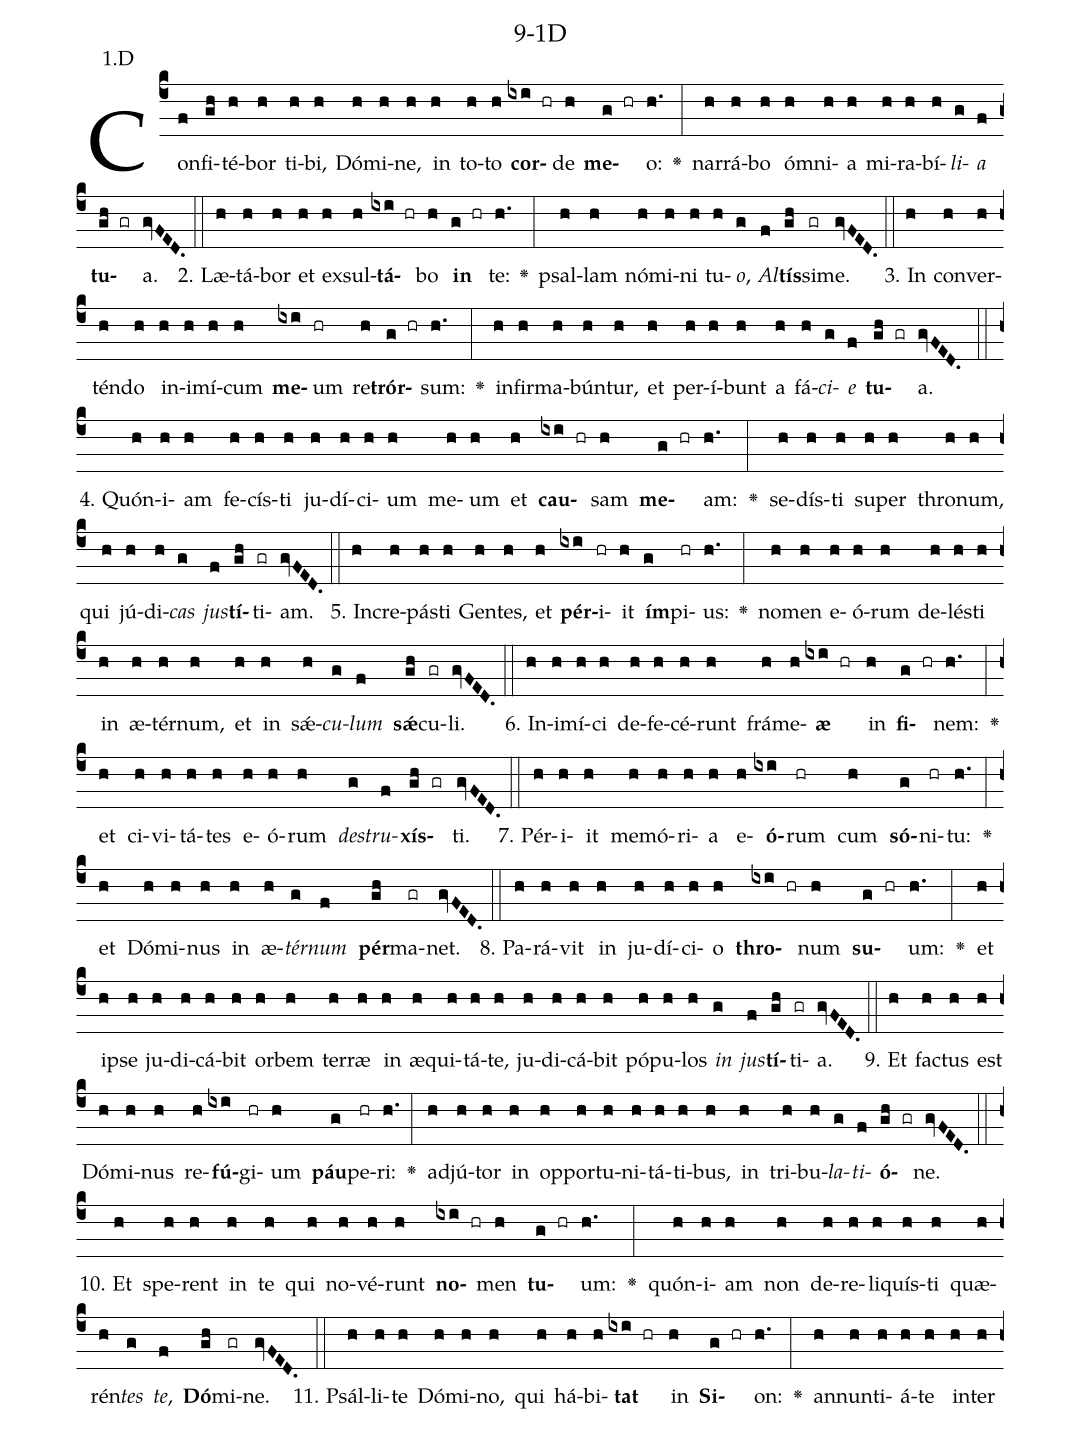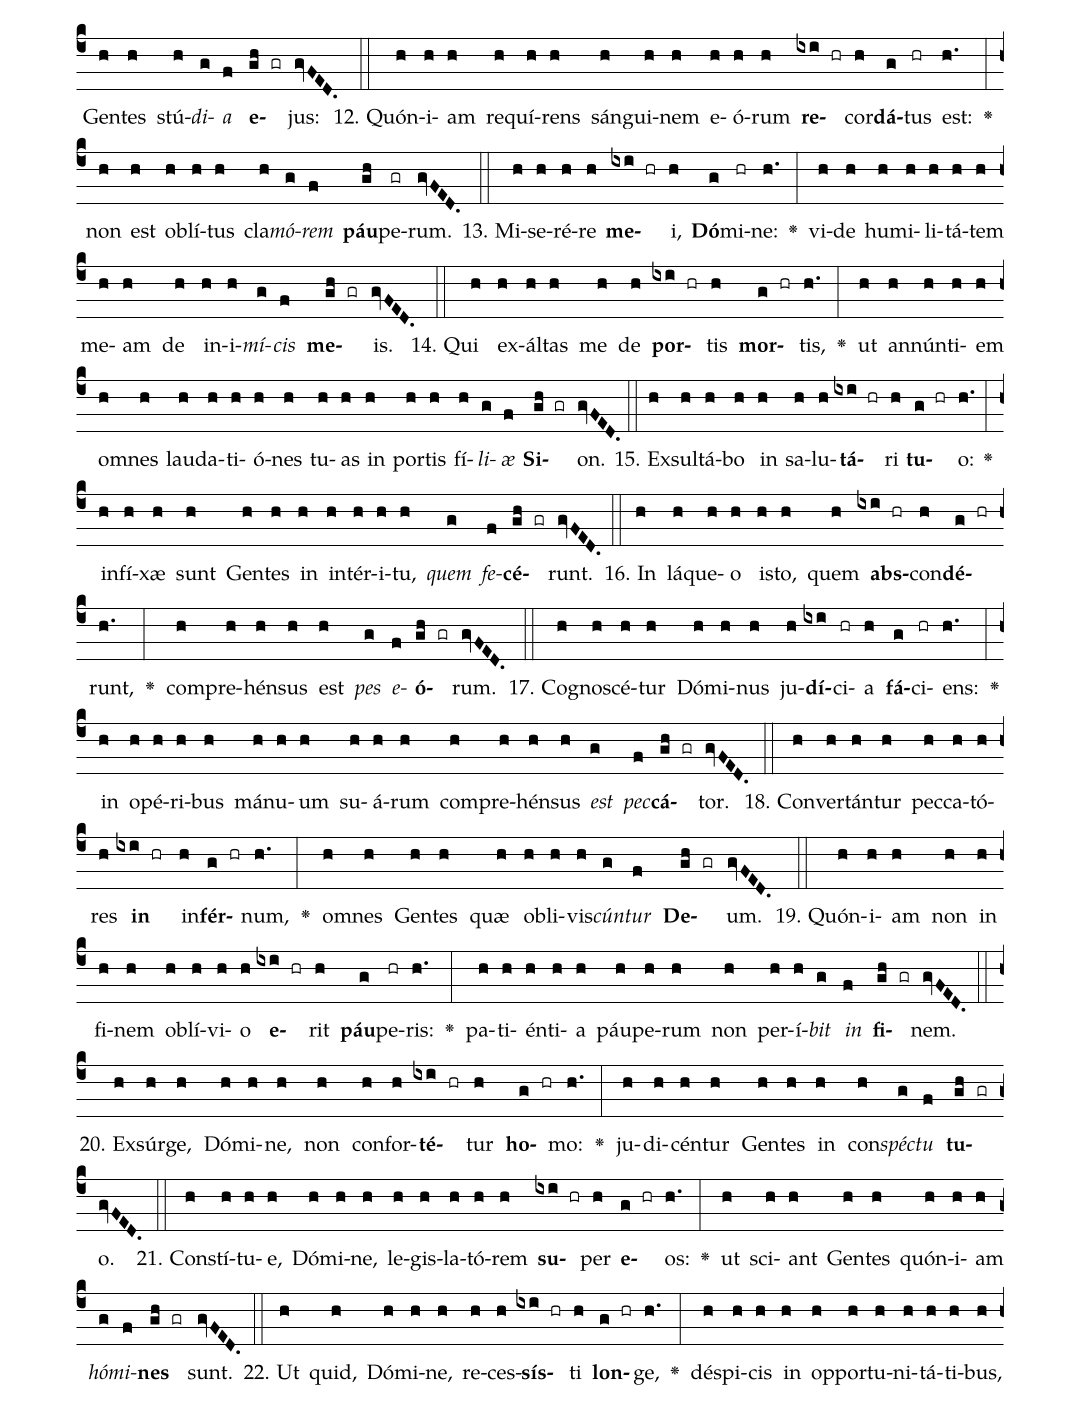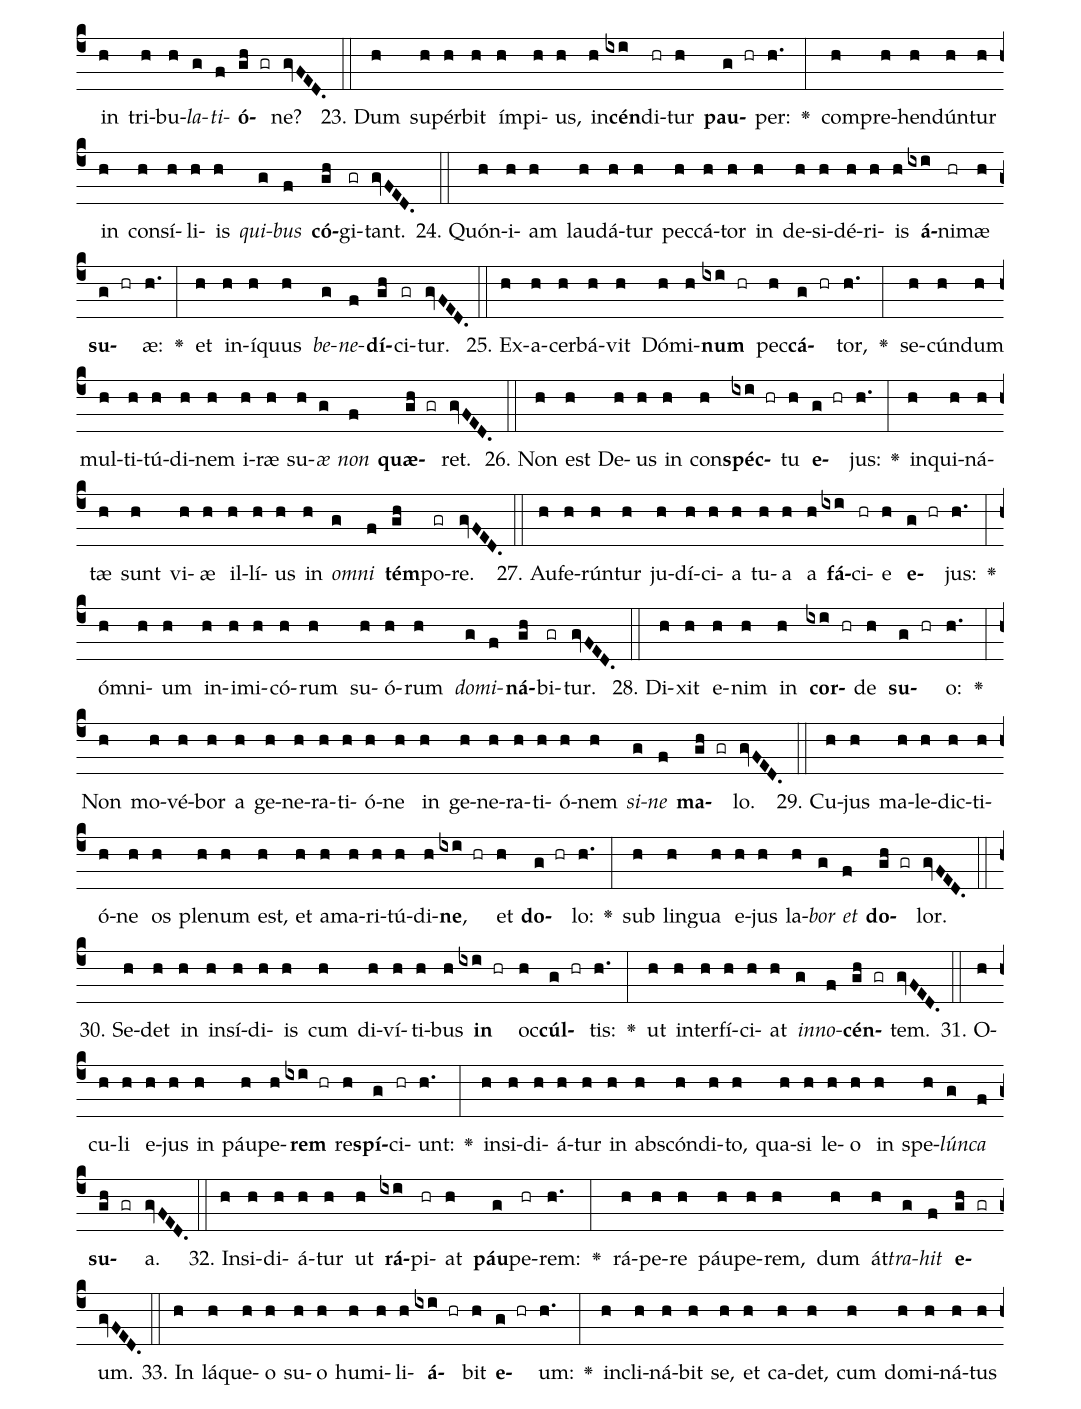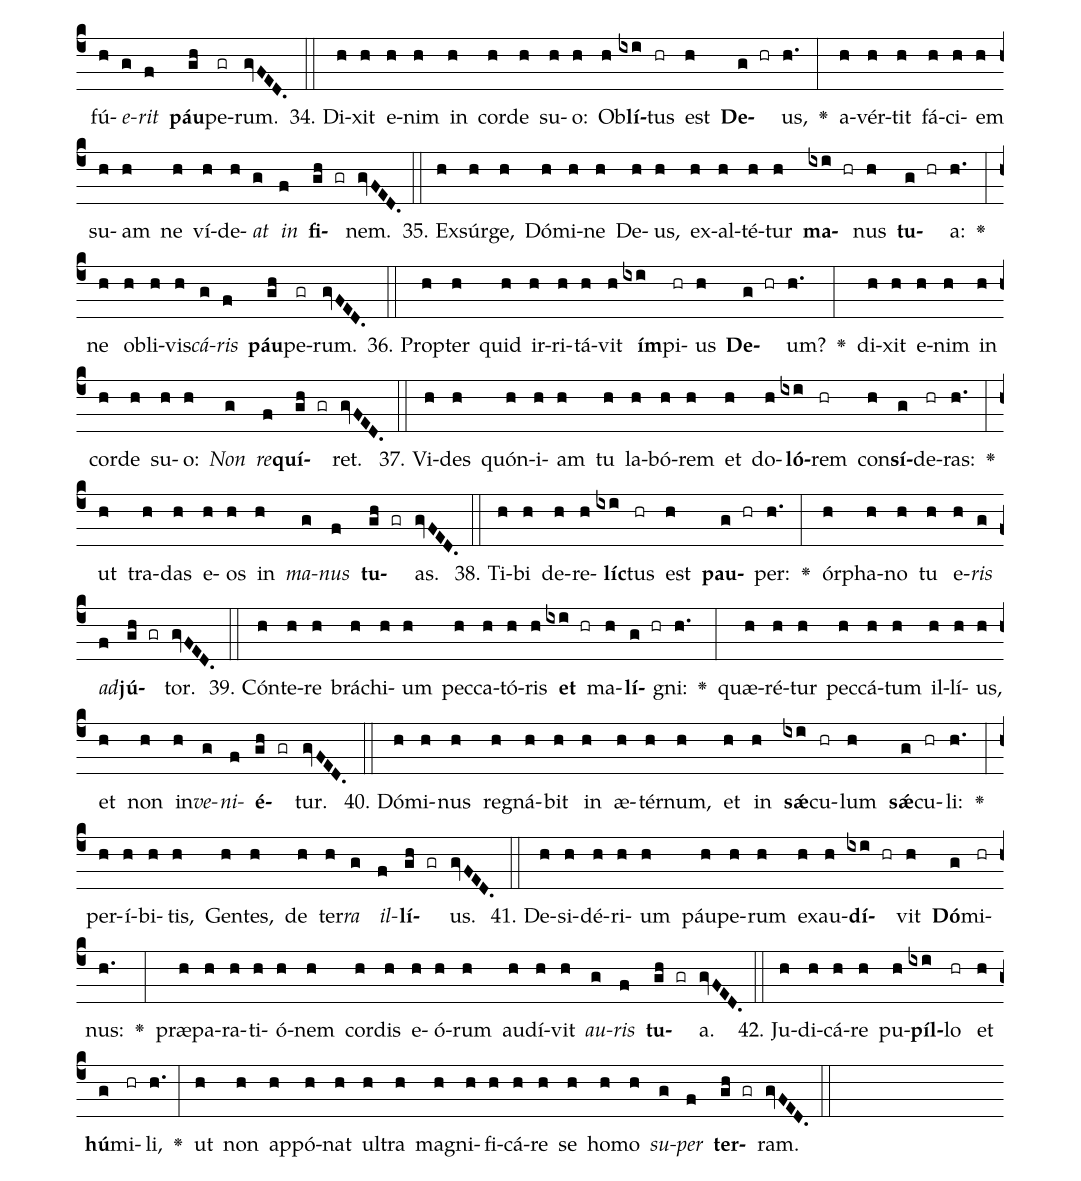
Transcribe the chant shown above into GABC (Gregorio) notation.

name: 9-1D;
annotation: 1.D;
%%
(c4)Con(f)fi(gh)té(h)bor(h) ti(h)bi,(h) Dó(h)mi(h)ne,(h) in(h) to(h)to(h) <b>cor</b>(ixi hr)de(h) <b>me</b>(g hr)o:(h.) <v>\greheightstar</v>(:) nar(h)rá(h)bo(h) óm(h)ni(h)a(h) mi(h)ra(h)bí(h)<i>li</i>(g)<i>a</i>(f) <b>tu</b>(gh gr)a.(gvFED.) (::)
2. Læ(h)tá(h)bor(h) et(h) ex(h)sul(h)<b>tá</b>(ixi hr)bo(h) <b>in</b>(g hr) te:(h.) <v>\greheightstar</v>(:) psal(h)lam(h) nó(h)mi(h)ni(h) tu(h)<i>o</i>,(g) <i>Al</i>(f)<b>tís</b>(gh)si(gr)me.(gvFED.) (::)
3. In(h) con(h)ver(h)tén(h)do(h) in(h)i(h)mí(h)cum(h) <b>me</b>(ixi)um(hr) re(h)<b>trór</b>(g hr)sum:(h.) <v>\greheightstar</v>(:) in(h)fir(h)ma(h)bún(h)tur,(h) et(h) per(h)í(h)bunt(h) a(h) fá(h)<i>ci</i>(g)<i>e</i>(f) <b>tu</b>(gh gr)a.(gvFED.) (::)
4. Quón(h)i(h)am(h) fe(h)cís(h)ti(h) ju(h)dí(h)ci(h)um(h) me(h)um(h) et(h) <b>cau</b>(ixi hr)sam(h) <b>me</b>(g hr)am:(h.) <v>\greheightstar</v>(:) se(h)dís(h)ti(h) su(h)per(h) thro(h)num,(h) qui(h) jú(h)di(h)<i>cas</i>(g) <i>jus</i>(f)<b>tí</b>(gh)ti(gr)am.(gvFED.) (::)
5. In(h)cre(h)pás(h)ti(h) Gen(h)tes,(h) et(h) <b>pér</b>(ixi)i(hr)it(h) <b>ím</b>(g)pi(hr)us:(h.) <v>\greheightstar</v>(:) no(h)men(h) e(h)ó(h)rum(h) de(h)lés(h)ti(h) in(h) æ(h)tér(h)num,(h) et(h) in(h) sǽ(h)<i>cu</i>(g)<i>lum</i>(f) <b>sǽ</b>(gh)cu(gr)li.(gvFED.) (::)
6. In(h)i(h)mí(h)ci(h) de(h)fe(h)cé(h)runt(h) frá(h)me(h)<b>æ</b>(ixi hr) in(h) <b>fi</b>(g hr)nem:(h.) <v>\greheightstar</v>(:) et(h) ci(h)vi(h)tá(h)tes(h) e(h)ó(h)rum(h) <i>de</i>(g)<i>stru</i>(f)<b>xís</b>(gh gr)ti.(gvFED.) (::)
7. Pér(h)i(h)it(h) me(h)mó(h)ri(h)a(h) e(h)<b>ó</b>(ixi)rum(hr) cum(h) <b>só</b>(g)ni(hr)tu:(h.) <v>\greheightstar</v>(:) et(h) Dó(h)mi(h)nus(h) in(h) æ(h)<i>tér</i>(g)<i>num</i>(f) <b>pér</b>(gh)ma(gr)net.(gvFED.) (::)
8. Pa(h)rá(h)vit(h) in(h) ju(h)dí(h)ci(h)o(h) <b>thro</b>(ixi hr)num(h) <b>su</b>(g hr)um:(h.) <v>\greheightstar</v>(:) et(h) ip(h)se(h) ju(h)di(h)cá(h)bit(h) or(h)bem(h) ter(h)ræ(h) in(h) æ(h)qui(h)tá(h)te,(h) ju(h)di(h)cá(h)bit(h) pó(h)pu(h)los(h) <i>in</i>(g) <i>jus</i>(f)<b>tí</b>(gh)ti(gr)a.(gvFED.) (::)
9. Et(h) fac(h)tus(h) est(h) Dó(h)mi(h)nus(h) re(h)<b>fú</b>(ixi)gi(hr)um(h) <b>páu</b>(g)pe(hr)ri:(h.) <v>\greheightstar</v>(:) ad(h)jú(h)tor(h) in(h) op(h)por(h)tu(h)ni(h)tá(h)ti(h)bus,(h) in(h) tri(h)bu(h)<i>la</i>(g)<i>ti</i>(f)<b>ó</b>(gh gr)ne.(gvFED.) (::)
10. Et(h) spe(h)rent(h) in(h) te(h) qui(h) no(h)vé(h)runt(h) <b>no</b>(ixi hr)men(h) <b>tu</b>(g hr)um:(h.) <v>\greheightstar</v>(:) quón(h)i(h)am(h) non(h) de(h)re(h)li(h)quís(h)ti(h) quæ(h)rén(h)<i>tes</i>(g) <i>te</i>,(f) <b>Dó</b>(gh)mi(gr)ne.(gvFED.) (::)
11. Psál(h)li(h)te(h) Dó(h)mi(h)no,(h) qui(h) há(h)bi(h)<b>tat</b>(ixi hr) in(h) <b>Si</b>(g hr)on:(h.) <v>\greheightstar</v>(:) an(h)nun(h)ti(h)á(h)te(h) in(h)ter(h) Gen(h)tes(h) stú(h)<i>di</i>(g)<i>a</i>(f) <b>e</b>(gh gr)jus:(gvFED.) (::)
12. Quón(h)i(h)am(h) re(h)quí(h)rens(h) sán(h)gui(h)nem(h) e(h)ó(h)rum(h) <b>re</b>(ixi hr)cor(h)<b>dá</b>(g)tus(hr) est:(h.) <v>\greheightstar</v>(:) non(h) est(h) ob(h)lí(h)tus(h) cla(h)<i>mó</i>(g)<i>rem</i>(f) <b>páu</b>(gh)pe(gr)rum.(gvFED.) (::)
13. Mi(h)se(h)ré(h)re(h) <b>me</b>(ixi hr)i,(h) <b>Dó</b>(g)mi(hr)ne:(h.) <v>\greheightstar</v>(:) vi(h)de(h) hu(h)mi(h)li(h)tá(h)tem(h) me(h)am(h) de(h) in(h)i(h)<i>mí</i>(g)<i>cis</i>(f) <b>me</b>(gh gr)is.(gvFED.) (::)
14. Qui(h) ex(h)ál(h)tas(h) me(h) de(h) <b>por</b>(ixi hr)tis(h) <b>mor</b>(g hr)tis,(h.) <v>\greheightstar</v>(:) ut(h) an(h)nún(h)ti(h)em(h) om(h)nes(h) lau(h)da(h)ti(h)ó(h)nes(h) tu(h)as(h) in(h) por(h)tis(h) fí(h)<i>li</i>(g)<i>æ</i>(f) <b>Si</b>(gh gr)on.(gvFED.) (::)
15. Ex(h)sul(h)tá(h)bo(h) in(h) sa(h)lu(h)<b>tá</b>(ixi hr)ri(h) <b>tu</b>(g hr)o:(h.) <v>\greheightstar</v>(:) in(h)fí(h)xæ(h) sunt(h) Gen(h)tes(h) in(h) in(h)tér(h)i(h)tu,(h) <i>quem</i>(g) <i>fe</i>(f)<b>cé</b>(gh gr)runt.(gvFED.) (::)
16. In(h) lá(h)que(h)o(h) is(h)to,(h) quem(h) <b>abs</b>(ixi hr)con(h)<b>dé</b>(g hr)runt,(h.) <v>\greheightstar</v>(:) com(h)pre(h)hén(h)sus(h) est(h) <i>pes</i>(g) <i>e</i>(f)<b>ó</b>(gh gr)rum.(gvFED.) (::)
17. Co(h)gno(h)scé(h)tur(h) Dó(h)mi(h)nus(h) ju(h)<b>dí</b>(ixi)ci(hr)a(h) <b>fá</b>(g)ci(hr)ens:(h.) <v>\greheightstar</v>(:) in(h) o(h)pé(h)ri(h)bus(h) má(h)nu(h)um(h) su(h)á(h)rum(h) com(h)pre(h)hén(h)sus(h) <i>est</i>(g) <i>pec</i>(f)<b>cá</b>(gh gr)tor.(gvFED.) (::)
18. Con(h)ver(h)tán(h)tur(h) pec(h)ca(h)tó(h)res(h) <b>in</b>(ixi hr) in(h)<b>fér</b>(g hr)num,(h.) <v>\greheightstar</v>(:) om(h)nes(h) Gen(h)tes(h) quæ(h) ob(h)li(h)vis(h)<i>cún</i>(g)<i>tur</i>(f) <b>De</b>(gh gr)um.(gvFED.) (::)
19. Quón(h)i(h)am(h) non(h) in(h) fi(h)nem(h) ob(h)lí(h)vi(h)o(h) <b>e</b>(ixi hr)rit(h) <b>páu</b>(g)pe(hr)ris:(h.) <v>\greheightstar</v>(:) pa(h)ti(h)én(h)ti(h)a(h) páu(h)pe(h)rum(h) non(h) per(h)í(h)<i>bit</i>(g) <i>in</i>(f) <b>fi</b>(gh gr)nem.(gvFED.) (::)
20. Ex(h)súr(h)ge,(h) Dó(h)mi(h)ne,(h) non(h) con(h)for(h)<b>té</b>(ixi hr)tur(h) <b>ho</b>(g hr)mo:(h.) <v>\greheightstar</v>(:) ju(h)di(h)cén(h)tur(h) Gen(h)tes(h) in(h) con(h)<i>spéc</i>(g)<i>tu</i>(f) <b>tu</b>(gh gr)o.(gvFED.) (::)
21. Con(h)stí(h)tu(h)e,(h) Dó(h)mi(h)ne,(h) le(h)gis(h)la(h)tó(h)rem(h) <b>su</b>(ixi hr)per(h) <b>e</b>(g hr)os:(h.) <v>\greheightstar</v>(:) ut(h) sci(h)ant(h) Gen(h)tes(h) quón(h)i(h)am(h) <i>hó</i>(g)<i>mi</i>(f)<b>nes</b>(gh gr) sunt.(gvFED.) (::)
22. Ut(h) quid,(h) Dó(h)mi(h)ne,(h) re(h)ces(h)<b>sís</b>(ixi hr)ti(h) <b>lon</b>(g hr)ge,(h.) <v>\greheightstar</v>(:) dé(h)spi(h)cis(h) in(h) op(h)por(h)tu(h)ni(h)tá(h)ti(h)bus,(h) in(h) tri(h)bu(h)<i>la</i>(g)<i>ti</i>(f)<b>ó</b>(gh gr)ne?(gvFED.) (::)
23. Dum(h) su(h)pér(h)bit(h) ím(h)pi(h)us,(h) in(h)<b>cén</b>(ixi)di(hr)tur(h) <b>pau</b>(g hr)per:(h.) <v>\greheightstar</v>(:) com(h)pre(h)hen(h)dún(h)tur(h) in(h) con(h)sí(h)li(h)is(h) <i>qui</i>(g)<i>bus</i>(f) <b>có</b>(gh)gi(gr)tant.(gvFED.) (::)
24. Quón(h)i(h)am(h) lau(h)dá(h)tur(h) pec(h)cá(h)tor(h) in(h) de(h)si(h)dé(h)ri(h)is(h) <b>á</b>(ixi)ni(hr)mæ(h) <b>su</b>(g hr)æ:(h.) <v>\greheightstar</v>(:) et(h) in(h)í(h)quus(h) <i>be</i>(g)<i>ne</i>(f)<b>dí</b>(gh)ci(gr)tur.(gvFED.) (::)
25. Ex(h)a(h)cer(h)bá(h)vit(h) Dó(h)mi(h)<b>num</b>(ixi hr) pec(h)<b>cá</b>(g hr)tor,(h.) <v>\greheightstar</v>(:) se(h)cún(h)dum(h) mul(h)ti(h)tú(h)di(h)nem(h) i(h)ræ(h) su(h)<i>æ</i>(g) <i>non</i>(f) <b>quæ</b>(gh gr)ret.(gvFED.) (::)
26. Non(h) est(h) De(h)us(h) in(h) con(h)<b>spéc</b>(ixi hr)tu(h) <b>e</b>(g hr)jus:(h.) <v>\greheightstar</v>(:) in(h)qui(h)ná(h)tæ(h) sunt(h) vi(h)æ(h) il(h)lí(h)us(h) in(h) <i>om</i>(g)<i>ni</i>(f) <b>tém</b>(gh)po(gr)re.(gvFED.) (::)
27. Au(h)fe(h)rún(h)tur(h) ju(h)dí(h)ci(h)a(h) tu(h)a(h) a(h) <b>fá</b>(ixi)ci(hr)e(h) <b>e</b>(g hr)jus:(h.) <v>\greheightstar</v>(:) óm(h)ni(h)um(h) in(h)i(h)mi(h)có(h)rum(h) su(h)ó(h)rum(h) <i>do</i>(g)<i>mi</i>(f)<b>ná</b>(gh)bi(gr)tur.(gvFED.) (::)
28. Di(h)xit(h) e(h)nim(h) in(h) <b>cor</b>(ixi hr)de(h) <b>su</b>(g hr)o:(h.) <v>\greheightstar</v>(:) Non(h) mo(h)vé(h)bor(h) a(h) ge(h)ne(h)ra(h)ti(h)ó(h)ne(h) in(h) ge(h)ne(h)ra(h)ti(h)ó(h)nem(h) <i>si</i>(g)<i>ne</i>(f) <b>ma</b>(gh gr)lo.(gvFED.) (::)
29. Cu(h)jus(h) ma(h)le(h)dic(h)ti(h)ó(h)ne(h) os(h) ple(h)num(h) est,(h) et(h) a(h)ma(h)ri(h)tú(h)di(h)<b>ne</b>,(ixi hr) et(h) <b>do</b>(g hr)lo:(h.) <v>\greheightstar</v>(:) sub(h) lin(h)gua(h) e(h)jus(h) la(h)<i>bor</i>(g) <i>et</i>(f) <b>do</b>(gh gr)lor.(gvFED.) (::)
30. Se(h)det(h) in(h) in(h)sí(h)di(h)is(h) cum(h) di(h)ví(h)ti(h)bus(h) <b>in</b>(ixi hr) oc(h)<b>cúl</b>(g hr)tis:(h.) <v>\greheightstar</v>(:) ut(h) in(h)ter(h)fí(h)ci(h)at(h) <i>in</i>(g)<i>no</i>(f)<b>cén</b>(gh gr)tem.(gvFED.) (::)
31. O(h)cu(h)li(h) e(h)jus(h) in(h) páu(h)pe(h)<b>rem</b>(ixi hr) re(h)<b>spí</b>(g)ci(hr)unt:(h.) <v>\greheightstar</v>(:) in(h)si(h)di(h)á(h)tur(h) in(h) abs(h)cón(h)di(h)to,(h) qua(h)si(h) le(h)o(h) in(h) spe(h)<i>lún</i>(g)<i>ca</i>(f) <b>su</b>(gh gr)a.(gvFED.) (::)
32. In(h)si(h)di(h)á(h)tur(h) ut(h) <b>rá</b>(ixi)pi(hr)at(h) <b>páu</b>(g)pe(hr)rem:(h.) <v>\greheightstar</v>(:) rá(h)pe(h)re(h) páu(h)pe(h)rem,(h) dum(h) át(h)<i>tra</i>(g)<i>hit</i>(f) <b>e</b>(gh gr)um.(gvFED.) (::)
33. In(h) lá(h)que(h)o(h) su(h)o(h) hu(h)mi(h)li(h)<b>á</b>(ixi hr)bit(h) <b>e</b>(g hr)um:(h.) <v>\greheightstar</v>(:) in(h)cli(h)ná(h)bit(h) se,(h) et(h) ca(h)det,(h) cum(h) do(h)mi(h)ná(h)tus(h) fú(h)<i>e</i>(g)<i>rit</i>(f) <b>páu</b>(gh)pe(gr)rum.(gvFED.) (::)
34. Di(h)xit(h) e(h)nim(h) in(h) cor(h)de(h) su(h)o:(h) Ob(h)<b>lí</b>(ixi)tus(hr) est(h) <b>De</b>(g hr)us,(h.) <v>\greheightstar</v>(:) a(h)vér(h)tit(h) fá(h)ci(h)em(h) su(h)am(h) ne(h) ví(h)de(h)<i>at</i>(g) <i>in</i>(f) <b>fi</b>(gh gr)nem.(gvFED.) (::)
35. Ex(h)súr(h)ge,(h) Dó(h)mi(h)ne(h) De(h)us,(h) ex(h)al(h)té(h)tur(h) <b>ma</b>(ixi hr)nus(h) <b>tu</b>(g hr)a:(h.) <v>\greheightstar</v>(:) ne(h) ob(h)li(h)vis(h)<i>cá</i>(g)<i>ris</i>(f) <b>páu</b>(gh)pe(gr)rum.(gvFED.) (::)
36. Prop(h)ter(h) quid(h) ir(h)ri(h)tá(h)vit(h) <b>ím</b>(ixi)pi(hr)us(h) <b>De</b>(g hr)um?(h.) <v>\greheightstar</v>(:) di(h)xit(h) e(h)nim(h) in(h) cor(h)de(h) su(h)o:(h) <i>Non</i>(g) <i>re</i>(f)<b>quí</b>(gh gr)ret.(gvFED.) (::)
37. Vi(h)des(h) quón(h)i(h)am(h) tu(h) la(h)bó(h)rem(h) et(h) do(h)<b>ló</b>(ixi)rem(hr) con(h)<b>sí</b>(g)de(hr)ras:(h.) <v>\greheightstar</v>(:) ut(h) tra(h)das(h) e(h)os(h) in(h) <i>ma</i>(g)<i>nus</i>(f) <b>tu</b>(gh gr)as.(gvFED.) (::)
38. Ti(h)bi(h) de(h)re(h)<b>líc</b>(ixi)tus(hr) est(h) <b>pau</b>(g hr)per:(h.) <v>\greheightstar</v>(:) ór(h)pha(h)no(h) tu(h) e(h)<i>ris</i>(g) <i>ad</i>(f)<b>jú</b>(gh gr)tor.(gvFED.) (::)
39. Cón(h)te(h)re(h) brá(h)chi(h)um(h) pec(h)ca(h)tó(h)ris(h) <b>et</b>(ixi hr) ma(h)<b>lí</b>(g hr)gni:(h.) <v>\greheightstar</v>(:) quæ(h)ré(h)tur(h) pec(h)cá(h)tum(h) il(h)lí(h)us,(h) et(h) non(h) in(h)<i>ve</i>(g)<i>ni</i>(f)<b>é</b>(gh gr)tur.(gvFED.) (::)
40. Dó(h)mi(h)nus(h) re(h)gná(h)bit(h) in(h) æ(h)tér(h)num,(h) et(h) in(h) <b>sǽ</b>(ixi)cu(hr)lum(h) <b>sǽ</b>(g)cu(hr)li:(h.) <v>\greheightstar</v>(:) per(h)í(h)bi(h)tis,(h) Gen(h)tes,(h) de(h) ter(h)<i>ra</i>(g) <i>il</i>(f)<b>lí</b>(gh gr)us.(gvFED.) (::)
41. De(h)si(h)dé(h)ri(h)um(h) páu(h)pe(h)rum(h) ex(h)au(h)<b>dí</b>(ixi hr)vit(h) <b>Dó</b>(g)mi(hr)nus:(h.) <v>\greheightstar</v>(:) præ(h)pa(h)ra(h)ti(h)ó(h)nem(h) cor(h)dis(h) e(h)ó(h)rum(h) au(h)dí(h)vit(h) <i>au</i>(g)<i>ris</i>(f) <b>tu</b>(gh gr)a.(gvFED.) (::)
42. Ju(h)di(h)cá(h)re(h) pu(h)<b>píl</b>(ixi)lo(hr) et(h) <b>hú</b>(g)mi(hr)li,(h.) <v>\greheightstar</v>(:) ut(h) non(h) ap(h)pó(h)nat(h) ul(h)tra(h) ma(h)gni(h)fi(h)cá(h)re(h) se(h) ho(h)mo(h) <i>su</i>(g)<i>per</i>(f) <b>ter</b>(gh gr)ram.(gvFED.) (::)
